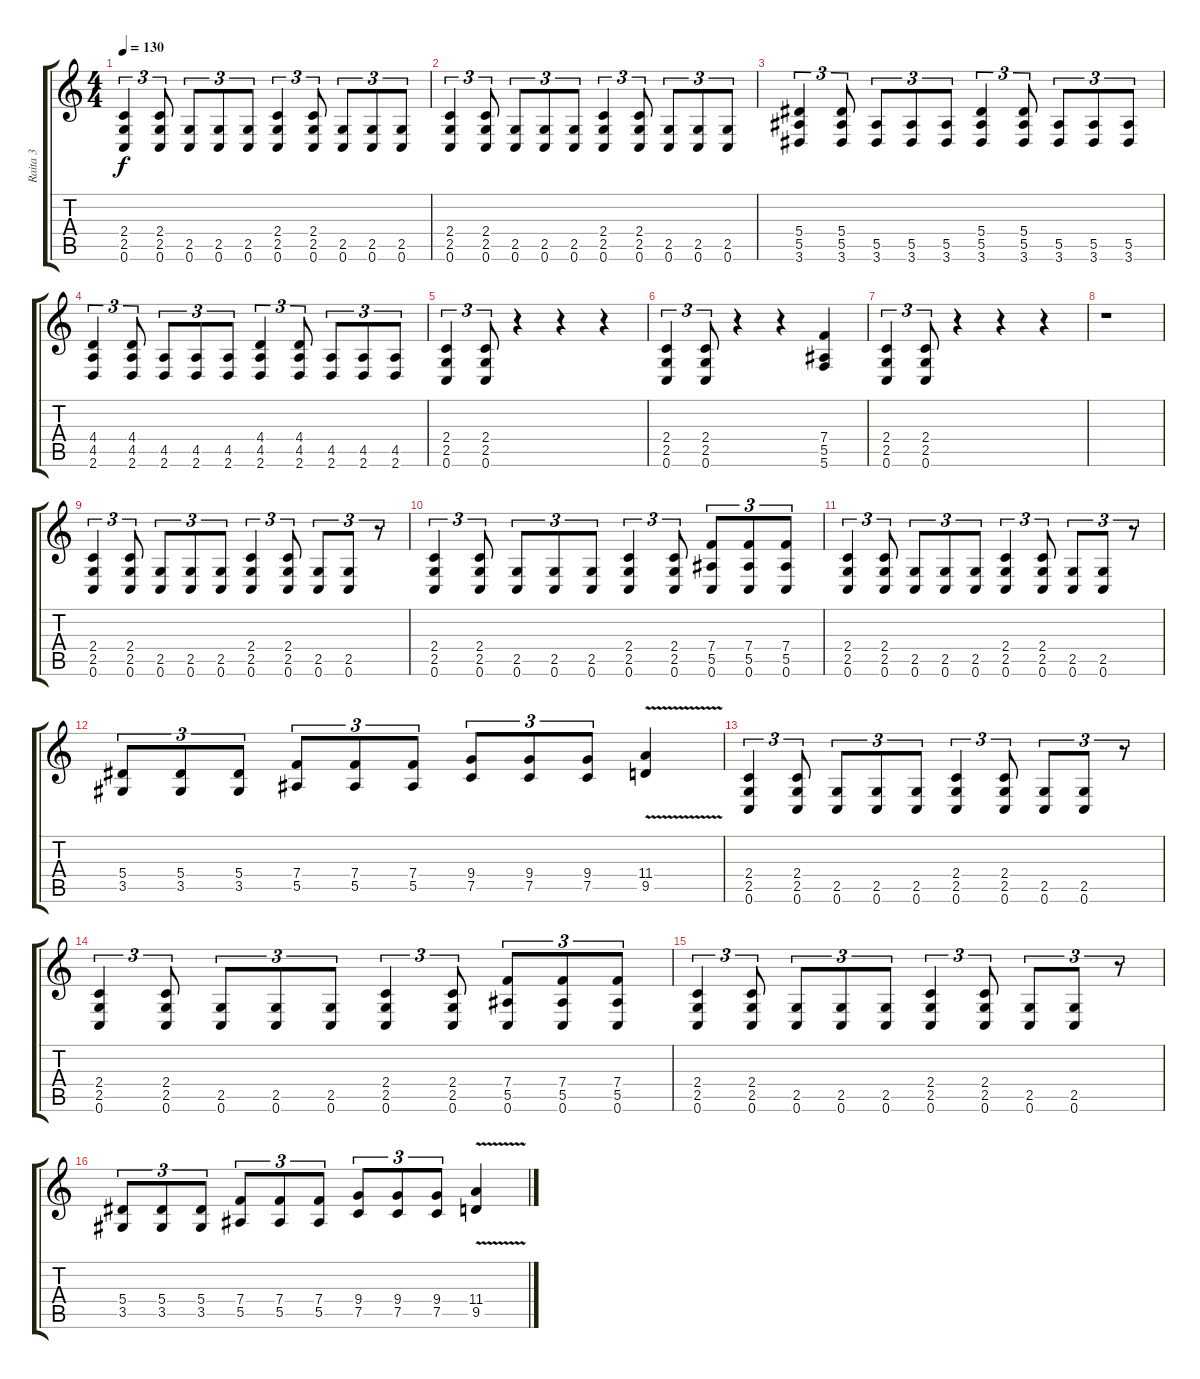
\track ("Raita 3" "Raita 3") {instrument distortionguitar}
\staff {score tabs}
\tuning (C4 G3 Eb3 Bb2 F2 C2) {hide}
\ts (4 4)
\tempo 130
\clef g2
\ks c
(2.4 2.5 0.6).4{tu (3 2) dy f} (2.4 2.5 0.6).8{tu (3 2)} (2.5 0.6).8{tu (3 2)} (2.5 0.6).8{tu (3 2)} (2.5 0.6).8{tu (3 2)} (2.4 2.5 0.6).4{tu (3 2)} (2.4 2.5 0.6).8{tu (3 2)} (2.5 0.6).8{tu (3 2)} (2.5 0.6).8{tu (3 2)} (2.5 0.6).8{tu (3 2)} |
(2.4 2.5 0.6).4{tu (3 2)} (2.4 2.5 0.6).8{tu (3 2)} (2.5 0.6).8{tu (3 2)} (2.5 0.6).8{tu (3 2)} (2.5 0.6).8{tu (3 2)} (2.4 2.5 0.6).4{tu (3 2)} (2.4 2.5 0.6).8{tu (3 2)} (2.5 0.6).8{tu (3 2)} (2.5 0.6).8{tu (3 2)} (2.5 0.6).8{tu (3 2)} |
(5.4 5.5 3.6).4{tu (3 2)} (5.4 5.5 3.6).8{tu (3 2)} (5.5 3.6).8{tu (3 2)} (5.5 3.6).8{tu (3 2)} (5.5 3.6).8{tu (3 2)} (5.4 5.5 3.6).4{tu (3 2)} (5.4 5.5 3.6).8{tu (3 2)} (5.5 3.6).8{tu (3 2)} (5.5 3.6).8{tu (3 2)} (5.5 3.6).8{tu (3 2)} |
(4.4 4.5 2.6).4{tu (3 2)} (4.4 4.5 2.6).8{tu (3 2)} (4.5 2.6).8{tu (3 2)} (4.5 2.6).8{tu (3 2)} (4.5 2.6).8{tu (3 2)} (4.4 4.5 2.6).4{tu (3 2)} (4.4 4.5 2.6).8{tu (3 2)} (4.5 2.6).8{tu (3 2)} (4.5 2.6).8{tu (3 2)} (4.5 2.6).8{tu (3 2)} |
(2.4 2.5 0.6).4{tu (3 2)} (2.4 2.5 0.6).8{tu (3 2)} r.4 r.4 r.4 |
(2.4 2.5 0.6).4{tu (3 2)} (2.4 2.5 0.6).8{tu (3 2)} r.4 r.4 (7.4 5.5 5.6).4 |
(2.4 2.5 0.6).4{tu (3 2)} (2.4 2.5 0.6).8{tu (3 2)} r.4 r.4 r.4 |
r.1 |
(2.4 2.5 0.6).4{tu (3 2)} (2.4 2.5 0.6).8{tu (3 2)} (2.5 0.6).8{tu (3 2)} (2.5 0.6).8{tu (3 2)} (2.5 0.6).8{tu (3 2)} (2.4 2.5 0.6).4{tu (3 2)} (2.4 2.5 0.6).8{tu (3 2)} (2.5 0.6).8{tu (3 2)} (2.5 0.6).8{tu (3 2)} r.8{tu (3 2)} |
(2.4 2.5 0.6).4{tu (3 2)} (2.4 2.5 0.6).8{tu (3 2)} (2.5 0.6).8{tu (3 2)} (2.5 0.6).8{tu (3 2)} (2.5 0.6).8{tu (3 2)} (2.4 2.5 0.6).4{tu (3 2)} (2.4 2.5 0.6).8{tu (3 2)} (7.4 5.5 0.6).8{tu (3 2)} (7.4 5.5 0.6).8{tu (3 2)} (7.4 5.5 0.6).8{tu (3 2)} |
(2.4 2.5 0.6).4{tu (3 2)} (2.4 2.5 0.6).8{tu (3 2)} (2.5 0.6).8{tu (3 2)} (2.5 0.6).8{tu (3 2)} (2.5 0.6).8{tu (3 2)} (2.4 2.5 0.6).4{tu (3 2)} (2.4 2.5 0.6).8{tu (3 2)} (2.5 0.6).8{tu (3 2)} (2.5 0.6).8{tu (3 2)} r.8{tu (3 2)} |
(5.4 3.5).8{tu (3 2)} (5.4 3.5).8{tu (3 2)} (5.4 3.5).8{tu (3 2)} (7.4 5.5).8{tu (3 2)} (7.4 5.5).8{tu (3 2)} (7.4 5.5).8{tu (3 2)} (9.4 7.5).8{tu (3 2)} (9.4 7.5).8{tu (3 2)} (9.4 7.5).8{tu (3 2)} (11.4{v} 9.5{v}).4 |
(2.4 2.5 0.6).4{tu (3 2)} (2.4 2.5 0.6).8{tu (3 2)} (2.5 0.6).8{tu (3 2)} (2.5 0.6).8{tu (3 2)} (2.5 0.6).8{tu (3 2)} (2.4 2.5 0.6).4{tu (3 2)} (2.4 2.5 0.6).8{tu (3 2)} (2.5 0.6).8{tu (3 2)} (2.5 0.6).8{tu (3 2)} r.8{tu (3 2)} |
(2.4 2.5 0.6).4{tu (3 2)} (2.4 2.5 0.6).8{tu (3 2)} (2.5 0.6).8{tu (3 2)} (2.5 0.6).8{tu (3 2)} (2.5 0.6).8{tu (3 2)} (2.4 2.5 0.6).4{tu (3 2)} (2.4 2.5 0.6).8{tu (3 2)} (7.4 5.5 0.6).8{tu (3 2)} (7.4 5.5 0.6).8{tu (3 2)} (7.4 5.5 0.6).8{tu (3 2)} |
(2.4 2.5 0.6).4{tu (3 2)} (2.4 2.5 0.6).8{tu (3 2)} (2.5 0.6).8{tu (3 2)} (2.5 0.6).8{tu (3 2)} (2.5 0.6).8{tu (3 2)} (2.4 2.5 0.6).4{tu (3 2)} (2.4 2.5 0.6).8{tu (3 2)} (2.5 0.6).8{tu (3 2)} (2.5 0.6).8{tu (3 2)} r.8{tu (3 2)} |
(5.4 3.5).8{tu (3 2)} (5.4 3.5).8{tu (3 2)} (5.4 3.5).8{tu (3 2)} (7.4 5.5).8{tu (3 2)} (7.4 5.5).8{tu (3 2)} (7.4 5.5).8{tu (3 2)} (9.4 7.5).8{tu (3 2)} (9.4 7.5).8{tu (3 2)} (9.4 7.5).8{tu (3 2)} (11.4{v} 9.5{v}).4
